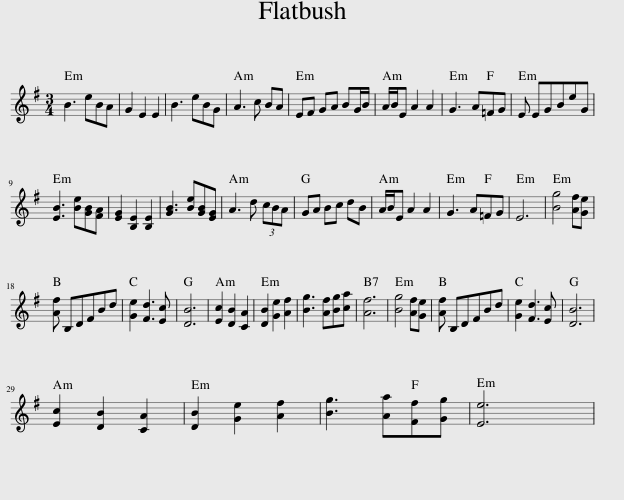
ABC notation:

X:1
L:1/8
M:3/4
I:linebreak $
K:Emin
V:1 treble
V:1
 B3 eBA | G2 E2 E2 | B3 eBG | A3 c BA | EF GA BG/B/ | %5
 A/B/E A2 A2 | G3 A=FG | E EGBeG |$ [EB]3 [Be][GB][FA] | [EG]2 [B,E]2 [B,E]2 | %10
 [GB]3 [Be][GB][EG] | A3 d (3cBA | GA Bc dB | A/B/E A2 A2 | G3 A=FG | %15
 E6 | [Bg]4 [Af][Ge] |$ [Af] B,DFBd | [Ge]2 [Fd]3 [Ec] | [DB]6 | %20
 [Ec]2 [DB]2 [CA]2 | [DB]2 [Ge]2 [Af]2 | [Bg]3 [Af][Bg][ca] | [Af]6 | [Bg]4 [Af][Ge] | %25
 [Af] B,DFBd | [Ge]2 [Fd]3 [Ec] | [DB]6 |$ [Ec]2 [DB]2 [CA]2 | [DB]2 [Ge]2 [Af]2 | %30
 [Bg]3 [Aa][Ff][Gg] | [Ee]6 | %32
